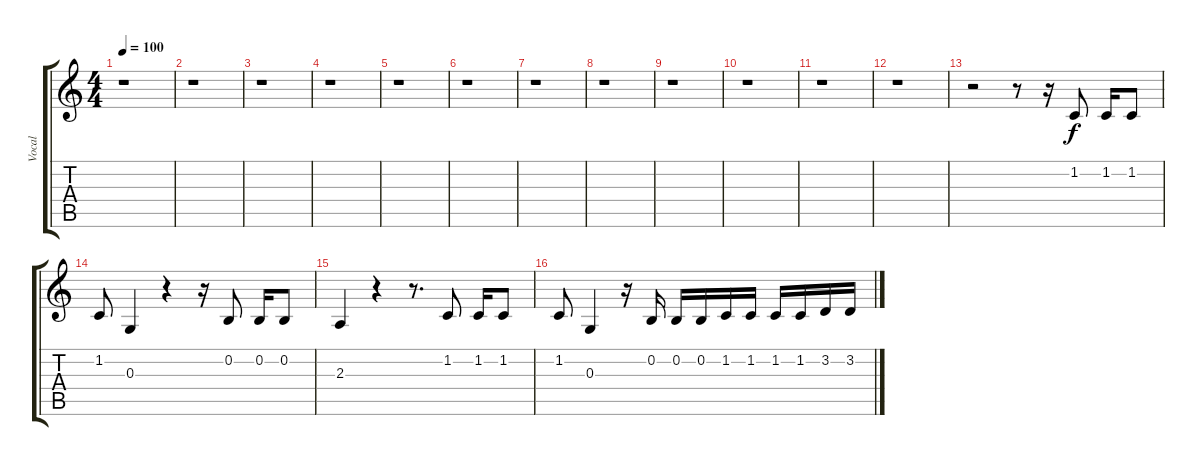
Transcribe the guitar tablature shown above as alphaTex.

\track ("Vocal" "Vocal") {instrument trumpet}
\staff {score tabs}
\tuning (E4 B3 G3 D3 A2 E2) {hide}
\ts (4 4)
\tempo 100
\clef g2
\ks c
r.1{dy f instrument trumpet} |
r.1 |
r.1 |
r.1 |
r.1 |
r.1 |
r.1 |
r.1 |
r.1 |
r.1 |
r.1 |
r.1 |
r.2 r.8 r.16 1.2.8 1.2.16 1.2.8 |
1.2.8 0.3.4 r.4 r.16 0.2.8 0.2.16 0.2.8 |
2.3.4 r.4 r.8{d} 1.2.8 1.2.16 1.2.8 |
1.2.8 0.3.4 r.16 0.2.16 0.2.16 0.2.16 1.2.16 1.2.16 1.2.16 1.2.16 3.2.16 3.2.16
